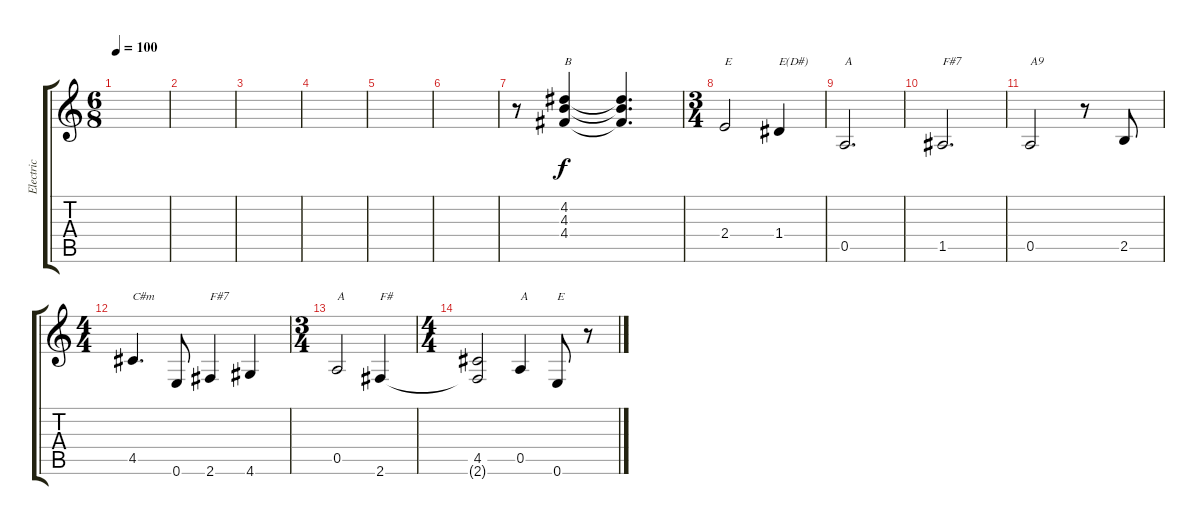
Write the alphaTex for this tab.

\track ("Electric" "Electric") {instrument overdrivenguitar}
\staff {score tabs}
\tuning (E4 B3 G3 D3 A2 E2) {hide}
\ts (6 8)
\tempo 100
\clef g2
\ks c
|
|
|
|
|
|
r.8{volume 5 balance 0} (4.2 4.3 4.4).4{txt "B"} (4.2{t} 4.3{t} 4.4{t}).4{d} |
\ts (3 4)
2.4.2{txt "E"} 1.4.4{txt "E(D#)"} |
0.5.2{d txt "A"} |
1.5.2{d txt "F#7"} |
0.5.2{txt "A9"} r.8 2.5.8 |
\ts (4 4)
4.5.4{d txt "C#m"} 0.6.8 2.6.4{txt "F#7"} 4.6.4 |
\ts (3 4)
0.5.2{txt "A"} 2.6.4{txt "F#"} |
\ts (4 4)
(4.5 2.6{t}).2 0.5.4{txt "A"} 0.6.8{txt "E"} r.8
